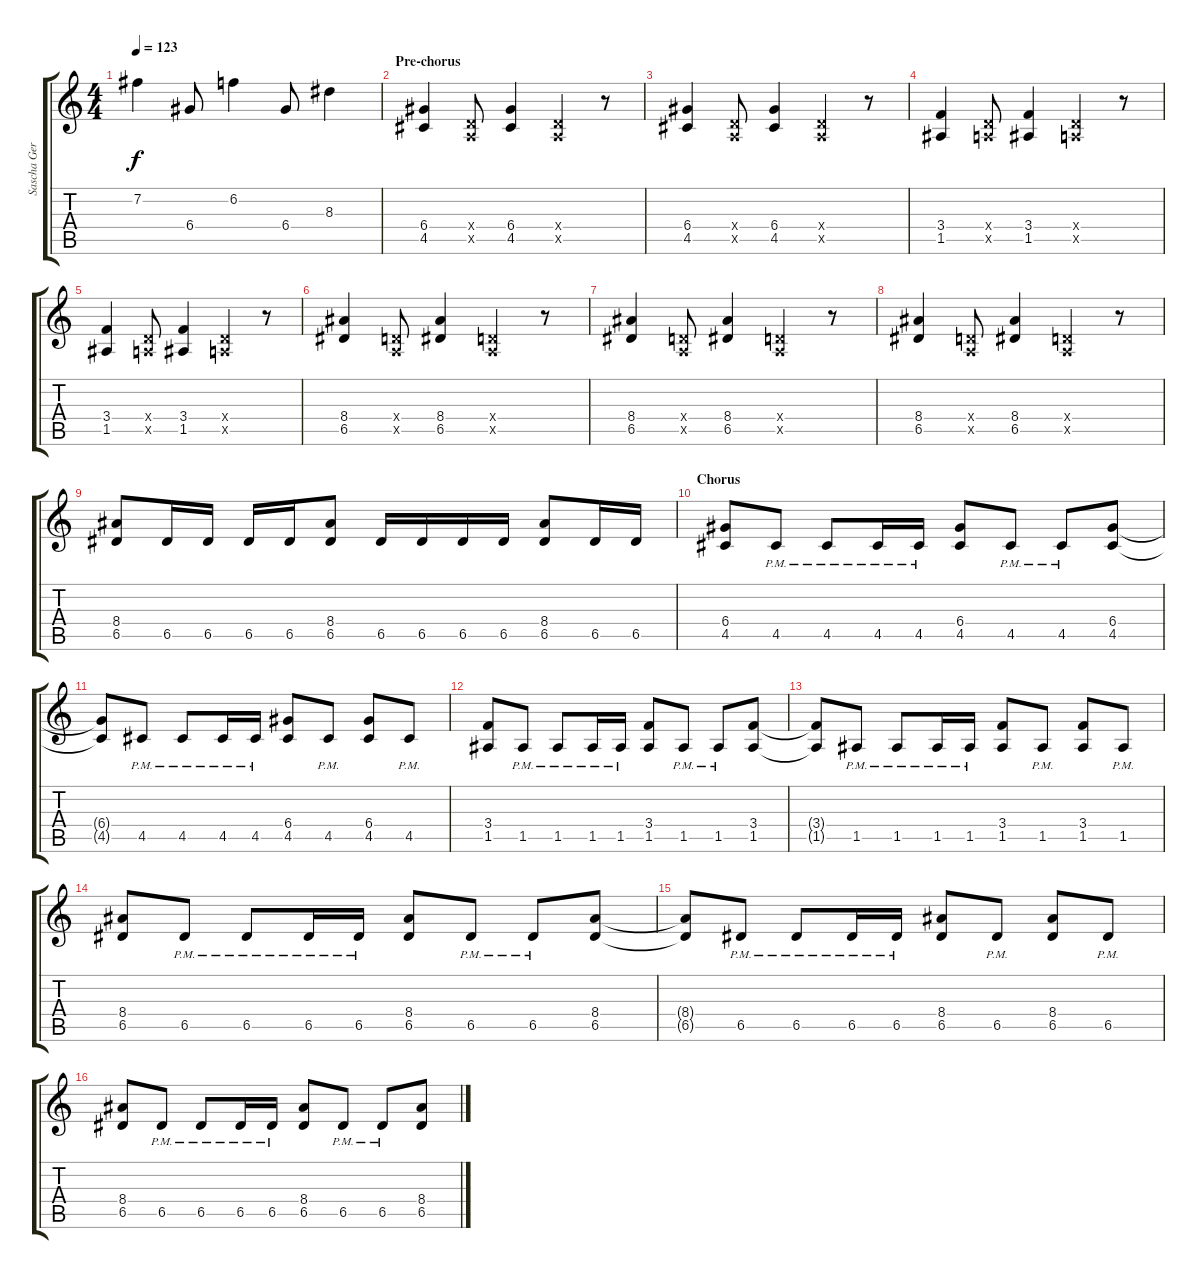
\track ("Sascha Gerbig" "Sascha Ger") {instrument overdrivenguitar}
\staff {score tabs}
\tuning (E4 B3 G3 D3 A2 E2) {hide}
\ts (4 4)
\tempo 123
\clef g2
\ks c
7.2.4{dy f} 6.4.8 6.2.4 6.4.8 8.3.4 |
\section ("" "Pre-chorus")
(6.4 4.5).4 (0.4{x} 0.5{x}).8 (6.4 4.5).4 (0.4{x} 0.5{x}).4 r.8 |
(6.4 4.5).4 (0.4{x} 0.5{x}).8 (6.4 4.5).4 (0.4{x} 0.5{x}).4 r.8 |
(3.4 1.5).4 (0.4{x} 0.5{x}).8 (3.4 1.5).4 (0.4{x} 0.5{x}).4 r.8 |
(3.4 1.5).4 (0.4{x} 0.5{x}).8 (3.4 1.5).4 (0.4{x} 0.5{x}).4 r.8 |
(8.4 6.5).4 (0.4{x} 0.5{x}).8 (8.4 6.5).4 (0.4{x} 0.5{x}).4 r.8 |
(8.4 6.5).4 (0.4{x} 0.5{x}).8 (8.4 6.5).4 (0.4{x} 0.5{x}).4 r.8 |
(8.4 6.5).4 (0.4{x} 0.5{x}).8 (8.4 6.5).4 (0.4{x} 0.5{x}).4 r.8 |
(8.4 6.5).8 6.5.16 6.5.16 6.5.16 6.5.16 (8.4 6.5).8 6.5.16 6.5.16 6.5.16 6.5.16 (8.4 6.5).8 6.5.16 6.5.16 |
\section ("" "Chorus")
(6.4 4.5).8 4.5{pm}.8 4.5{pm}.8 4.5{pm}.16 4.5{pm}.16 (6.4 4.5).8 4.5{pm}.8 4.5{pm}.8 (6.4 4.5).8 |
(6.4{t} 4.5{t}).8 4.5{pm}.8 4.5{pm}.8 4.5{pm}.16 4.5{pm}.16 (6.4 4.5).8 4.5{pm}.8 (6.4 4.5).8 4.5{pm}.8 |
(3.4 1.5).8 1.5{pm}.8 1.5{pm}.8 1.5{pm}.16 1.5{pm}.16 (3.4 1.5).8 1.5{pm}.8 1.5{pm}.8 (3.4 1.5).8 |
(3.4{t} 1.5{t}).8 1.5{pm}.8 1.5{pm}.8 1.5{pm}.16 1.5{pm}.16 (3.4 1.5).8 1.5{pm}.8 (3.4 1.5).8 1.5{pm}.8 |
(8.4 6.5).8 6.5{pm}.8 6.5{pm}.8 6.5{pm}.16 6.5{pm}.16 (8.4 6.5).8 6.5{pm}.8 6.5{pm}.8 (8.4 6.5).8 |
(8.4{t} 6.5{t}).8 6.5{pm}.8 6.5{pm}.8 6.5{pm}.16 6.5{pm}.16 (8.4 6.5).8 6.5{pm}.8 (8.4 6.5).8 6.5{pm}.8 |
(8.4 6.5).8 6.5{pm}.8 6.5{pm}.8 6.5{pm}.16 6.5{pm}.16 (8.4 6.5).8 6.5{pm}.8 6.5{pm}.8 (8.4 6.5).8
